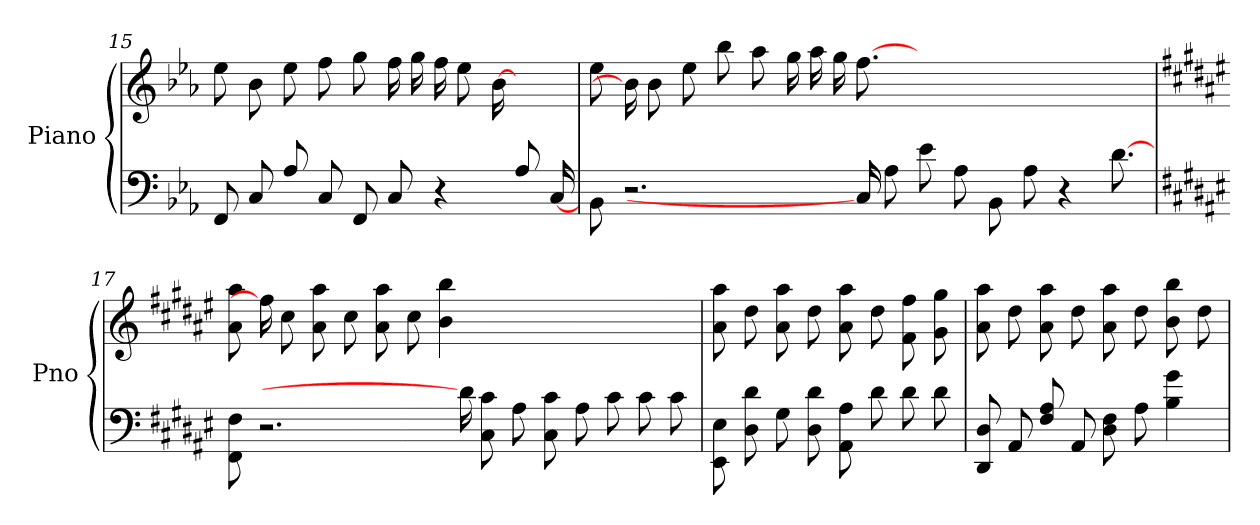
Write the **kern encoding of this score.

**kern	**kern
*part1	*part1
*staff2	*staff1
*I"Piano	*
*I'Pno	*
*clefF4	*clefG2
*k[b-e-a-]	*k[b-e-a-]
=15	=15
8FF/	8ee-\
8C/	8b-\
8A-/	8ee-\
8C/	8ff\
8FF/	8gg\
8C/	16ff\
.	16gg\
4r	16ff\
.	8ee-\
.	[16b-\
8A-/	8.ryy
[16C/	.
!!LO:LB:g=z
=16	=16
8BB-\	8ee-\
2.r	16b-\]
.	8b-\
.	8ee-\
.	8bb-\
.	8aa-\
.	16gg\
.	16aa-\
.	16gg\
16C/]	[8.ff\
8A-\	.
8e-\	2...ryy
8A-\	.
8BB-\	.
8A-\	.
4r	.
[8.d\	.
=17	=17
*k[f#c#g#d#a#e#]	*k[f#c#g#d#a#e#]
8FF#\ 8F#\	8aa#\ 8a#\
2.r	16ff\]
.	8cc#\
.	8a#\ 8aa#\
.	8cc#\
.	8a#\ 8aa#\
.	8cc#\
.	4bb\ 4b\
16d\]	.
8C#\ 8c#\	.
8A#\	2.ryy
8c#\ 8C#\	.
8A#\	.
8c#\	.
8c#\	.
8c#\	.
=18	=18
8EE#\ 8E#\	8a#\ 8aa#\
8d#\ 8D#\	8dd#\
8G#\	8a#\ 8aa#\
8d#\ 8D#\	8dd#\
8A#\ 8AA#\	8a#\ 8aa#\
8d#\	8dd#\
8d#\	8ff#\ 8f#\
8d#\	8gg#\ 8g#\
=19	=19
8DD#/ 8D#/	8a#\ 8aa#\
8AA#/	8dd#\
8A#/ 8F#/	8aa#\ 8a#\
8AA#/	8dd#\
8D#\ 8F#\	8a#\ 8aa#\
8A#\	8dd#\
4g#\ 4B\	8b\ 8bb\
.	8dd#\
=	=
*-	*-
